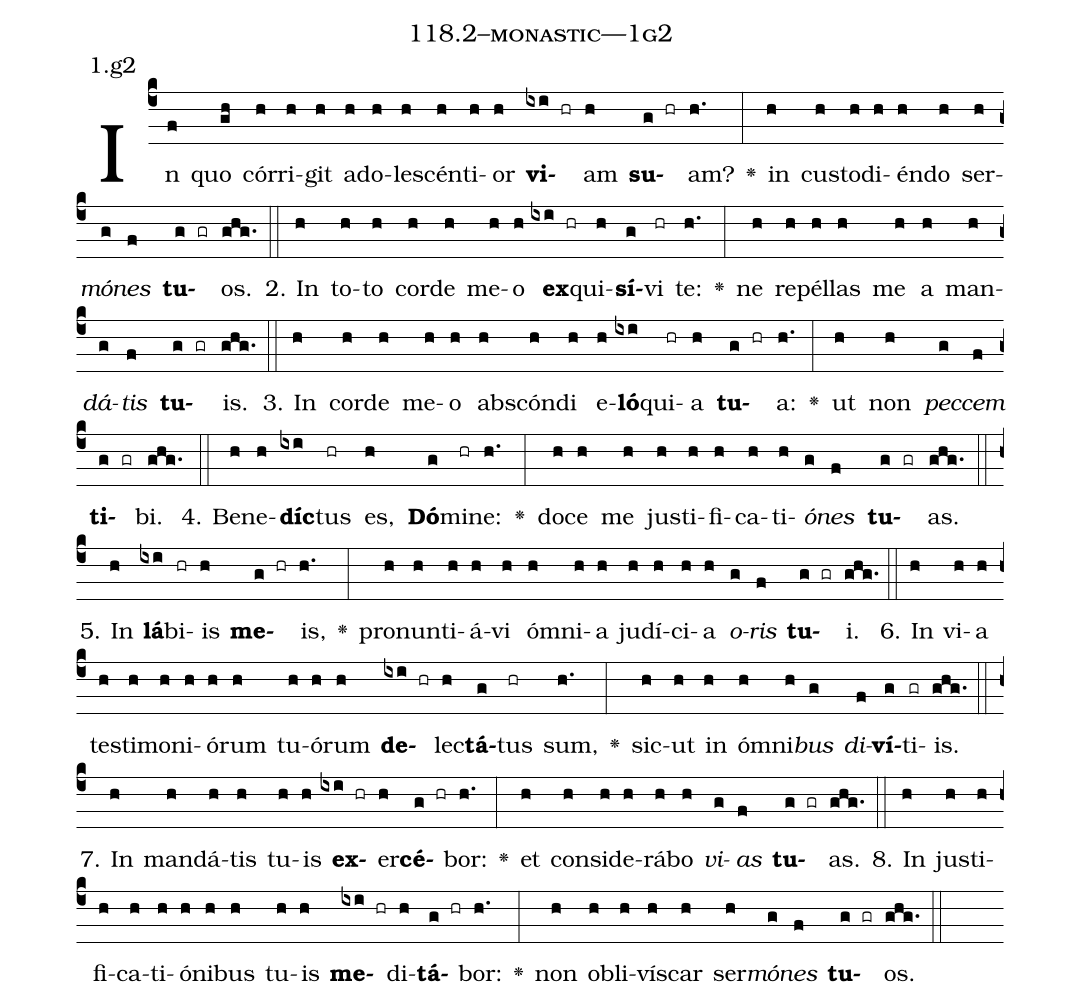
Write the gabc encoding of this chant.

name: 118.2--monastic---1g2;
annotation: 1.g2;
%%
(c4)In(f) quo(gh) cór(h)ri(h)git(h) ad(h)o(h)le(h)scén(h)ti(h)or(h) <b>vi</b>(ixi hr)am(h) <b>su</b>(g hr)am?(h.) <v>\greheightstar</v>(:) in(h) cus(h)to(h)di(h)én(h)do(h) ser(h)<i>mó</i>(g)<i>nes</i>(f) <b>tu</b>(g gr)os.(ghg.) (::)
2. In(h) to(h)to(h) cor(h)de(h) me(h)o(h) <b>ex</b>(ixi hr)qui(h)<b>sí</b>(g)vi(hr) te:(h.) <v>\greheightstar</v>(:) ne(h) re(h)pél(h)las(h) me(h) a(h) man(h)<i>dá</i>(g)<i>tis</i>(f) <b>tu</b>(g gr)is.(ghg.) (::)
3. In(h) cor(h)de(h) me(h)o(h) abs(h)cón(h)di(h) e(h)<b>ló</b>(ixi)qui(hr)a(h) <b>tu</b>(g hr)a:(h.) <v>\greheightstar</v>(:) ut(h) non(h) <i>pec</i>(g)<i>cem</i>(f) <b>ti</b>(g gr)bi.(ghg.) (::)
4. Be(h)ne(h)<b>díc</b>(ixi)tus(hr) es,(h) <b>Dó</b>(g)mi(hr)ne:(h.) <v>\greheightstar</v>(:) do(h)ce(h) me(h) jus(h)ti(h)fi(h)ca(h)ti(h)<i>ó</i>(g)<i>nes</i>(f) <b>tu</b>(g gr)as.(ghg.) (::)
5. In(h) <b>lá</b>(ixi)bi(hr)is(h) <b>me</b>(g hr)is,(h.) <v>\greheightstar</v>(:) pro(h)nun(h)ti(h)á(h)vi(h) óm(h)ni(h)a(h) ju(h)dí(h)ci(h)a(h) <i>o</i>(g)<i>ris</i>(f) <b>tu</b>(g gr)i.(ghg.) (::)
6. In(h) vi(h)a(h) tes(h)ti(h)mo(h)ni(h)ó(h)rum(h) tu(h)ó(h)rum(h) <b>de</b>(ixi hr)lec(h)<b>tá</b>(g)tus(hr) sum,(h.) <v>\greheightstar</v>(:) sic(h)ut(h) in(h) óm(h)ni(h)<i>bus</i>(g) <i>di</i>(f)<b>ví</b>(g)ti(gr)is.(ghg.) (::)
7. In(h) man(h)dá(h)tis(h) tu(h)is(h) <b>ex</b>(ixi hr)er(h)<b>cé</b>(g hr)bor:(h.) <v>\greheightstar</v>(:) et(h) con(h)si(h)de(h)rá(h)bo(h) <i>vi</i>(g)<i>as</i>(f) <b>tu</b>(g gr)as.(ghg.) (::)
8. In(h) jus(h)ti(h)fi(h)ca(h)ti(h)ó(h)ni(h)bus(h) tu(h)is(h) <b>me</b>(ixi hr)di(h)<b>tá</b>(g hr)bor:(h.) <v>\greheightstar</v>(:) non(h) ob(h)li(h)vís(h)car(h) ser(h)<i>mó</i>(g)<i>nes</i>(f) <b>tu</b>(g gr)os.(ghg.) (::)
